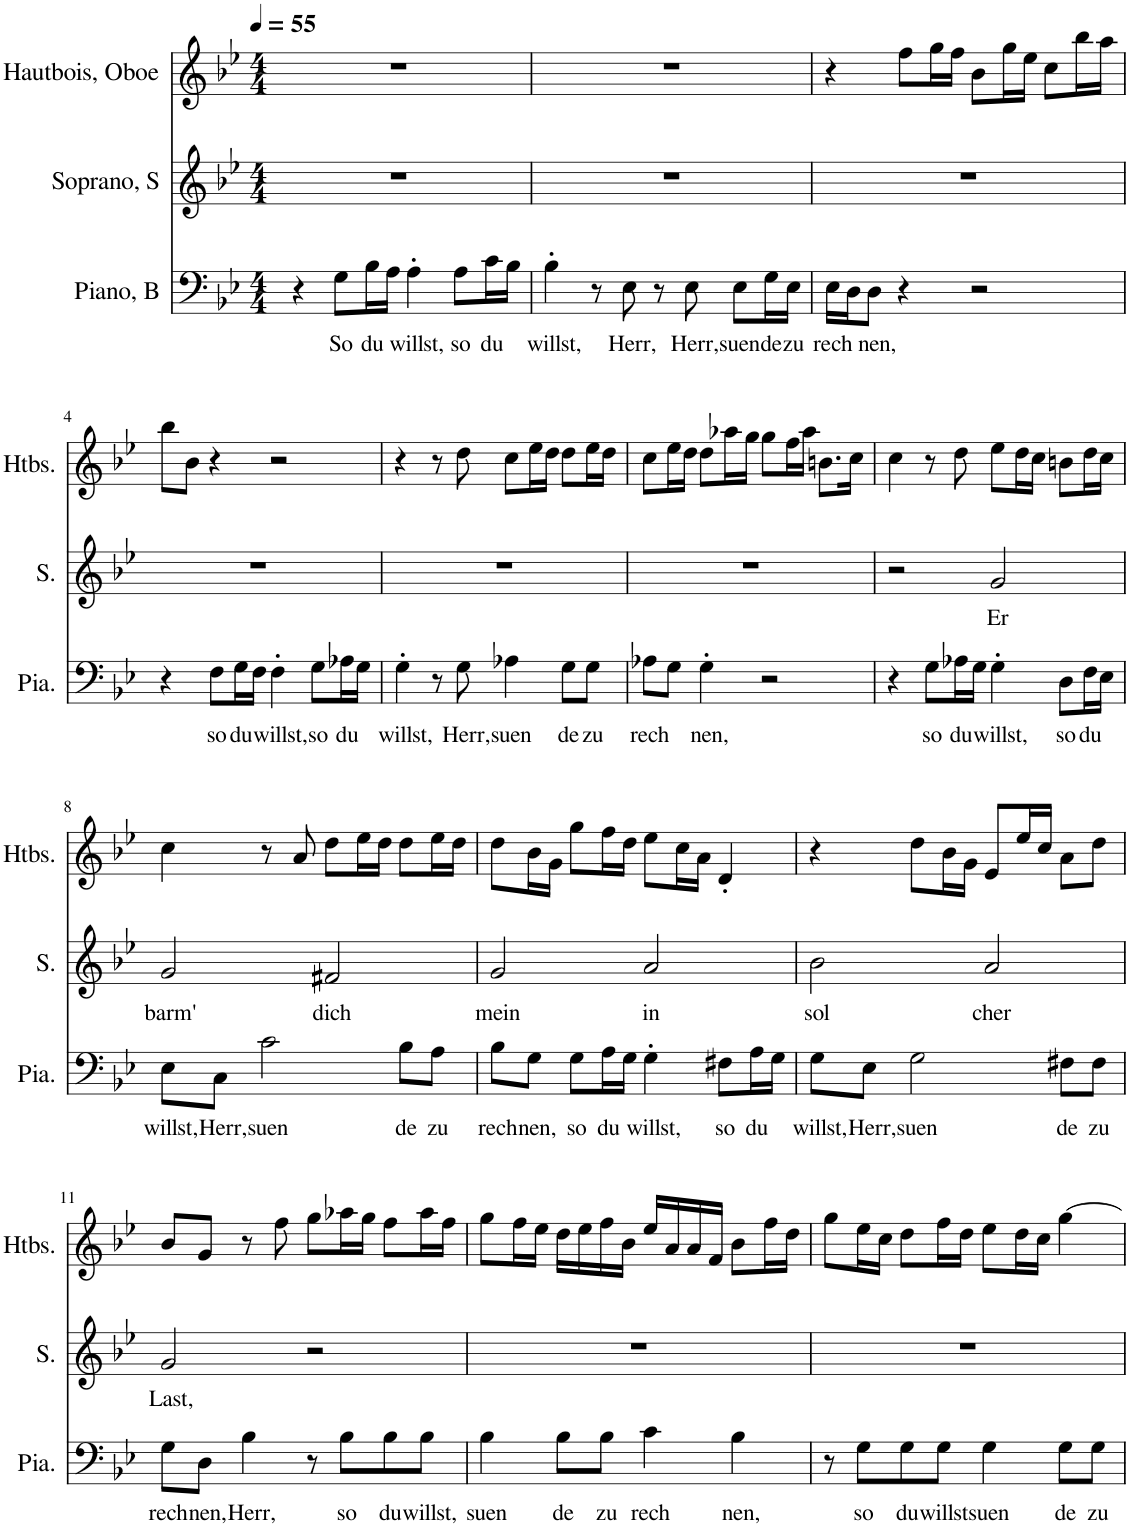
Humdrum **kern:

**kern	**text	**kern	**text	**kern
*part3	*part3	*part2	*part2	*part1
*staff3	*staff3	*staff2	*staff2	*staff1
*I"Piano, B	*	*I"Soprano, S	*	*I"Hautbois, Oboe
*I'Pia.	*	*I'S.	*	*I'Htbs.
*clefF4	*	*clefG2	*	*clefG2
*k[b-e-]	*	*k[b-e-]	*	*k[b-e-]
*M4/4	*	*M4/4	*	*M4/4
*MM55	*	*MM55	*	*MM55
=1	=1	=1	=1	=1
4r	.	1r	.	1r
!	!LO:LY:b	!	!	!
8G\L	So	.	.	.
!	!LO:LY:b	!	!	!
16B-\L	du	.	.	.
16A\JJ	.	.	.	.
!	!LO:LY:b	!	!	!
4A'\	willst,	.	.	.
!	!LO:LY:b	!	!	!
8A\L	so	.	.	.
!	!LO:LY:b	!	!	!
16c\L	du	.	.	.
16B-\JJ	.	.	.	.
=2	=2	=2	=2	=2
!	!LO:LY:b	!	!	!
4B-'\	willst,	1r	.	1r
8r	.	.	.	.
!	!LO:LY:b	!	!	!
8E-\	Herr,	.	.	.
8r	.	.	.	.
!	!LO:LY:b	!	!	!
8E-\	Herr,	.	.	.
!	!LO:LY:b	!	!	!
8E-\L	suen	.	.	.
!	!LO:LY:b	!	!	!
16G\L	de	.	.	.
!	!LO:LY:b	!	!	!
16E-\JJ	zu	.	.	.
=3	=3	=3	=3	=3
!	!LO:LY:b	!	!	!
16E-\LL	rech	1r	.	4r
16D\J	.	.	.	.
!	!LO:LY:b	!	!	!
8D\J	nen,	.	.	.
4r	.	.	.	8ff\L
.	.	.	.	16gg\L
.	.	.	.	16ff\JJ
2r	.	.	.	8b-\L
.	.	.	.	16gg\L
.	.	.	.	16ee-\JJ
.	.	.	.	8cc\L
.	.	.	.	16bb-\L
.	.	.	.	16aa\JJ
!!LO:LB:g=z
=4	=4	=4	=4	=4
4r	.	1r	.	8bb-\L
.	.	.	.	8b-\J
!	!LO:LY:b	!	!	!
8F\L	so	.	.	4r
!	!LO:LY:b	!	!	!
16G\L	du	.	.	.
16F\JJ	.	.	.	.
!	!LO:LY:b	!	!	!
4F'\	willst,	.	.	2r
!	!LO:LY:b	!	!	!
8G\L	so	.	.	.
!	!LO:LY:b	!	!	!
16A-X\L	du	.	.	.
16G\JJ	.	.	.	.
=5	=5	=5	=5	=5
!	!LO:LY:b	!	!	!
4G'\	willst,	1r	.	4r
8r	.	.	.	8r
!	!LO:LY:b	!	!	!
8G\	Herr,	.	.	8dd\
!	!LO:LY:b	!	!	!
4A-X\	suen	.	.	8cc\L
.	.	.	.	16ee-\L
.	.	.	.	16dd\JJ
!	!LO:LY:b	!	!	!
8G\L	de	.	.	8dd\L
!	!LO:LY:b	!	!	!
8G\J	zu	.	.	16ee-\L
.	.	.	.	16dd\JJ
=6	=6	=6	=6	=6
!	!LO:LY:b	!	!	!
8A-X\L	rech	1r	.	8cc\L
8G\J	.	.	.	16ee-\L
.	.	.	.	16dd\JJ
!	!LO:LY:b	!	!	!
4G'\	nen,	.	.	8dd\L
.	.	.	.	16aa-X\L
.	.	.	.	16gg\JJ
2r	.	.	.	8gg\L
.	.	.	.	16ff\L
.	.	.	.	16aa-\JJ
.	.	.	.	8.bn\L
.	.	.	.	16cc\Jk
=7	=7	=7	=7	=7
4r	.	2r	.	4cc\
!	!LO:LY:b	!	!	!
8G\L	so	.	.	8r
!	!LO:LY:b	!	!	!
16A-X\L	du	.	.	8dd\
16G\JJ	.	.	.	.
!	!LO:LY:b	!	!LO:LY:b	!
4G'\	willst,	2g/	Er	8ee-\L
.	.	.	.	16dd\L
.	.	.	.	16cc\JJ
!	!LO:LY:b	!	!	!
8D\L	so	.	.	8bn\L
!	!LO:LY:b	!	!	!
16F\L	du	.	.	16dd\L
16E-\JJ	.	.	.	16cc\JJ
!!LO:LB:g=z
=8	=8	=8	=8	=8
!	!LO:LY:b	!	!LO:LY:b	!
8E-\L	willst,	2g/	barm'	4cc\
!	!LO:LY:b	!	!	!
8C\J	Herr,	.	.	.
!	!LO:LY:b	!	!	!
2c\	suen	.	.	8r
.	.	.	.	8a/
!	!	!	!LO:LY:b	!
.	.	2f#X/	dich	8dd\L
.	.	.	.	16ee-\L
.	.	.	.	16dd\JJ
!	!LO:LY:b	!	!	!
8B-\L	de	.	.	8dd\L
!	!LO:LY:b	!	!	!
8A\J	zu	.	.	16ee-\L
.	.	.	.	16dd\JJ
=9	=9	=9	=9	=9
!	!LO:LY:b	!	!LO:LY:b	!
8B-\L	rech	2g/	mein	8dd\L
!	!LO:LY:b	!	!	!
8G\J	nen,	.	.	16b-\L
.	.	.	.	16g\JJ
!	!LO:LY:b	!	!	!
8G\L	so	.	.	8gg\L
!	!LO:LY:b	!	!	!
16A\L	du	.	.	16ff\L
16G\JJ	.	.	.	16dd\JJ
!	!LO:LY:b	!	!LO:LY:b	!
4G'\	willst,	2a/	in	8ee-\L
.	.	.	.	16cc\L
.	.	.	.	16a\JJ
!	!LO:LY:b	!	!	!
8F#X\L	so	.	.	4d'/
!	!LO:LY:b	!	!	!
16A\L	du	.	.	.
16G\JJ	.	.	.	.
=10	=10	=10	=10	=10
!	!LO:LY:b	!	!LO:LY:b	!
8G\L	willst,	2b-\	sol	4r
!	!LO:LY:b	!	!	!
8E-\J	Herr,	.	.	.
!	!LO:LY:b	!	!	!
2G\	suen	.	.	8dd\L
.	.	.	.	16b-\L
.	.	.	.	16g\JJ
!	!	!	!LO:LY:b	!
.	.	2a/	cher	8e-/L
.	.	.	.	16ee-/L
.	.	.	.	16cc/JJ
!	!LO:LY:b	!	!	!
8F#X\L	de	.	.	8a\L
!	!LO:LY:b	!	!	!
8F#\J	zu	.	.	8dd\J
!!LO:LB:g=z
=11	=11	=11	=11	=11
!	!LO:LY:b	!	!LO:LY:b	!
8G\L	rech	2g/	Last,	8b-/L
!	!LO:LY:b	!	!	!
8D\J	nen,	.	.	8g/J
!	!LO:LY:b	!	!	!
4B-\	Herr,	.	.	8r
.	.	.	.	8ff\
8r	.	2r	.	8gg\L
!	!LO:LY:b	!	!	!
8B-\L	so	.	.	16aa-X\L
.	.	.	.	16gg\JJ
!	!LO:LY:b	!	!	!
8B-\	du	.	.	8ff\L
!	!LO:LY:b	!	!	!
8B-\J	willst,	.	.	16aa-\L
.	.	.	.	16ff\JJ
=12	=12	=12	=12	=12
!	!LO:LY:b	!	!	!
4B-\	suen	1r	.	8gg\L
.	.	.	.	16ff\L
.	.	.	.	16ee-\JJ
!	!LO:LY:b	!	!	!
8B-\L	de	.	.	16dd\LL
.	.	.	.	16ee-\
!	!LO:LY:b	!	!	!
8B-\J	zu	.	.	16ff\
.	.	.	.	16b-\JJ
!	!LO:LY:b	!	!	!
4c\	rech	.	.	16ee-/LL
.	.	.	.	16a/
.	.	.	.	16a/
.	.	.	.	16f/JJ
!	!LO:LY:b	!	!	!
4B-\	nen,	.	.	8b-\L
.	.	.	.	16ff\L
.	.	.	.	16dd\JJ
=13	=13	=13	=13	=13
8r	.	1r	.	8gg\L
!	!LO:LY:b	!	!	!
8G\L	so	.	.	16ee-\L
.	.	.	.	16cc\JJ
!	!LO:LY:b	!	!	!
8G\	du	.	.	8dd\L
!	!LO:LY:b	!	!	!
8G\J	willst	.	.	16ff\L
.	.	.	.	16dd\JJ
!	!LO:LY:b	!	!	!
4G\	suen	.	.	8ee-\L
.	.	.	.	16dd\L
.	.	.	.	16cc\JJ
!	!LO:LY:b	!	!	!
8G\L	de	.	.	[4gg\
!	!LO:LY:b	!	!	!
8G\J	zu	.	.	.
=	=	=	=	=
*-	*-	*-	*-	*-
